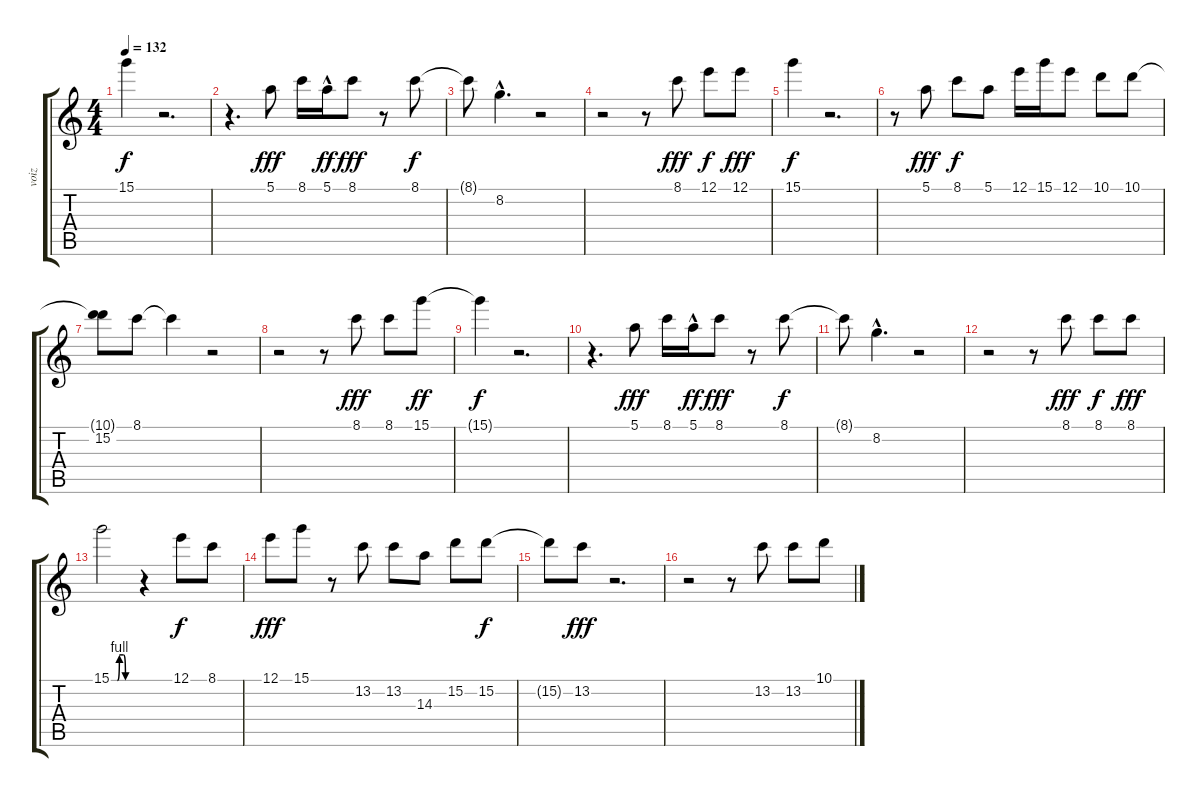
\track ("voiz" "voiz") {instrument overdrivenguitar}
\staff {score tabs}
\tuning (E4 B3 G3 D3 A2 E2) {hide}
\ts (4 4)
\tempo 132
\clef g2
\ks c
15.1{t}.4{dy f} r.2{d} |
r.4{d} 5.1.8{dy fff} 8.1.16 5.1{hac}.16{dy ff} 8.1.8{dy fff} r.8 8.1.8{dy f} |
8.1{t}.8 8.2{hac}.4{d} r.2 |
r.2 r.8 8.1.8{dy fff} 12.1.8{dy f} 12.1.8{dy fff} |
15.1.4{dy f} r.2{d} |
r.8 5.1.8{dy fff} 8.1.8{dy f} 5.1.8 12.1.16 15.1.16 12.1.8 10.1.8 10.1.8 |
(10.1{t} 15.2).8 8.1.8 8.1{t}.4 r.2 |
r.2 r.8 8.1.8{dy fff} 8.1.8 15.1.8{dy ff} |
15.1{t}.4{dy f} r.2{d} |
r.4{d} 5.1.8{dy fff} 8.1.16 5.1{hac}.16{dy ff} 8.1.8{dy fff} r.8 8.1.8{dy f} |
8.1{t}.8 8.2{hac}.4{d} r.2 |
r.2 r.8 8.1.8{dy fff} 8.1.8{dy f} 8.1.8{dy fff} |
15.1{be (custom 0 0 15 0 20 4 30 4 35 0 45 0 60 0)}.2 r.4 12.1.8{dy f} 8.1.8 |
12.1.8{dy fff} 15.1.8 r.8 13.2.8 13.2.8 14.3.8 15.2.8 15.2.8{dy f} |
15.2{t}.8 13.2.8{dy fff} r.2{d} |
r.2 r.8 13.2.8 13.2.8 10.1.8
